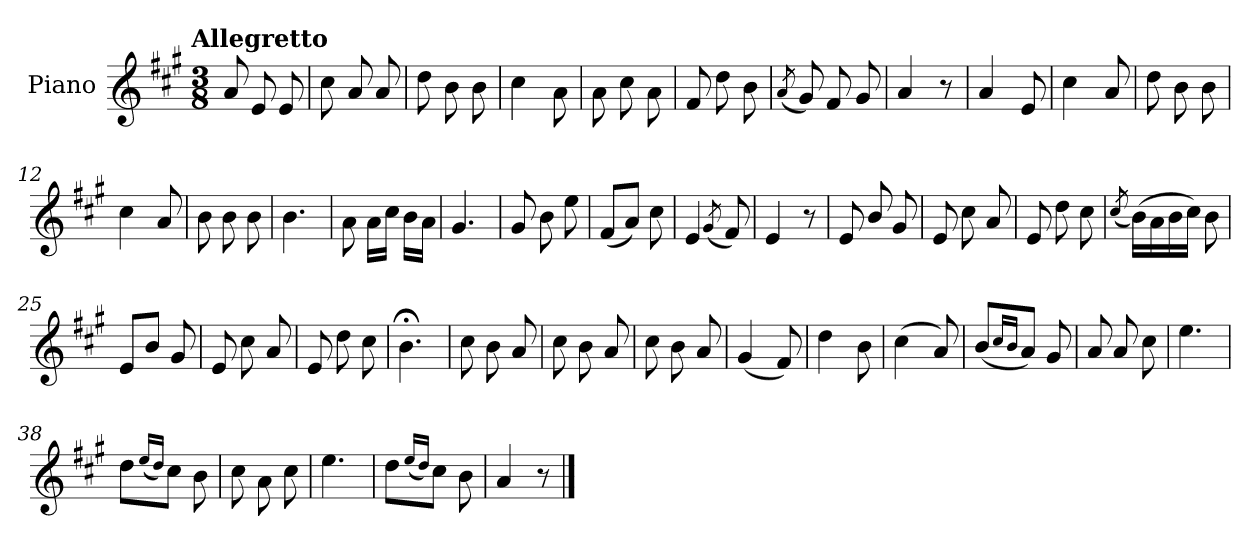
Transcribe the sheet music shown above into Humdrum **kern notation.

**kern
*part1
*staff1
*I"Piano
*I'Pno.
*clefG2
*k[f#c#g#]
!!LO:TX:omd:t=Allegretto
*M3/8
*MM116
=1
8a/
8e/
8e/
=2
8cc#\
8a/
8a/
=3
8dd\
8b\
8b\
=4
4cc#\
8a\
=5
8a\
8cc#\
8a\
=6
8f#/
8dd\
8b\
!!LO:LB:g=z
=7
(<8qa/
8g#/)
8f#/
8g#/
=8
4a/
8r
=9
4a/
8e/
=10
4cc#\
8a/
=11
8dd\
8b\
8b\
=12
4cc#\
8a/
=13
8b\
8b\
8b\
!!LO:LB:g=z
=14
4.b\
=15
8a\
16a\LL
16cc#\JJ
16b\LL
16a\JJ
=16
4.g#/
=17
8g#/
8b\
8ee\
=18
(<8f#/L
8a/J)
8cc#\
=19
4e/
(<8qg#/
8f#/)
=20
4e/
8r
!!LO:LB:g=z
=21
8e/
8b/
8g#/
=22
8e/
8cc#\
8a/
=23
8e/
8dd\
8cc#\
=24
(<8qcc#/
(>16b\LL)
16a\
16b\
16cc#\JJ)
8b\
=25
8e/L
8b/J
8g#/
=26
8e/
8cc#\
8a/
!!LO:LB:g=z
=27
8e/
8dd\
8cc#\
=28
4.b;<\
=29
8cc#\
8b\
8a/
=30
8cc#\
8b\
8a/
=31
8cc#\
8b\
8a/
=32
(<4g#/
8f#/)
=33
4dd\
8b\
=34
(>4cc#\
8a/)
=35
(<8b/L
16qqcc#/LL
16qqb/JJ
8a/J)
8g#/
!!LO:LB:g=z
=36
8a/
8a/
8cc#\
=37
4.ee\
=38
8dd\L
(<16qqee/LL
16qqdd/JJ)
8cc#\J
8b\
=39
8cc#\
8a\
8cc#\
=40
4.ee\
=41
8dd\L
(<16qqee/LL
16qqdd/JJ)
8cc#\J
8b\
=42
4a/
8r
==
*-
